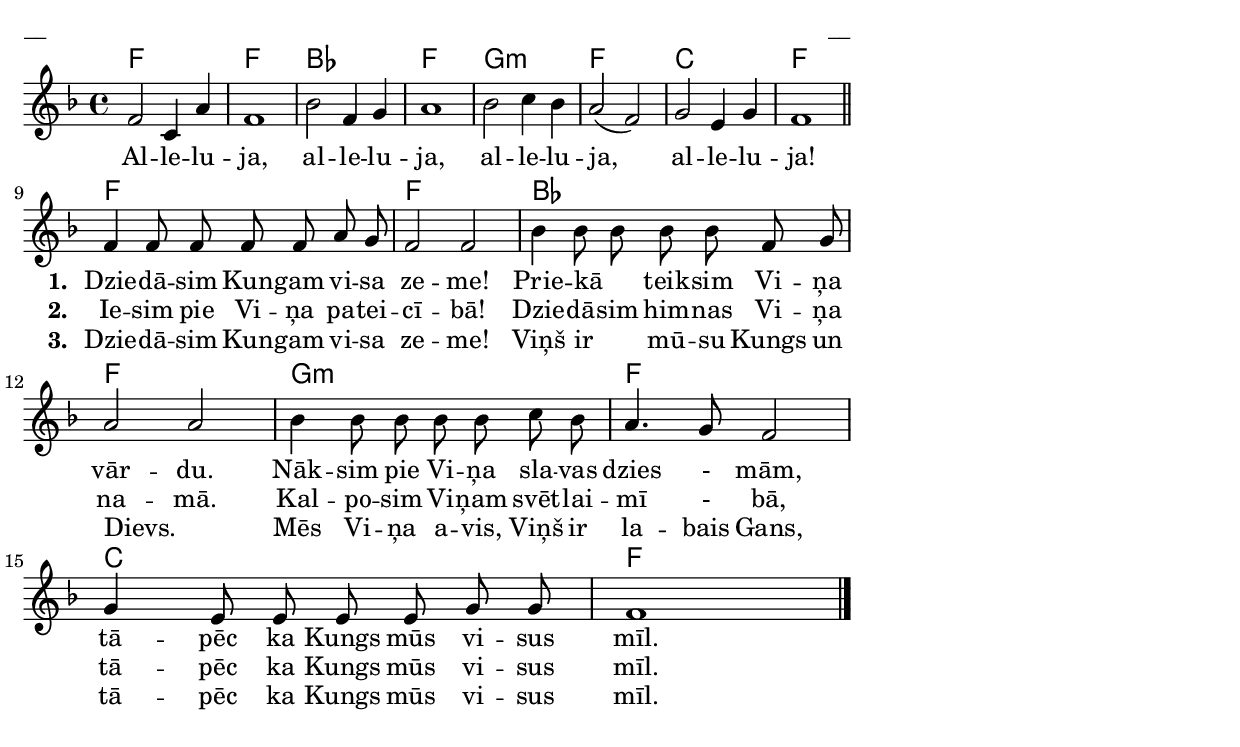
\version "2.13.18"

\paper {
line-width = 14\cm
left-margin = 0.4\cm
between-system-padding = 0.1\cm
between-system-space = 0.1\cm
}

\layout {
indent = #0
ragged-last = ##f
}

chordsA = \chordmode {
f1 f bes f g:min f c f
f1 f bes f g:min f c f
}

voiceA = \relative c' {
\clef "treble"
\key f \major
\time 4/4

f2 c4 a' | f1 | bes2 f4 g | a1 | bes2 c4 bes | a2 (f) | g e4 g | f1 \bar"||" \break
f4 f8 f f f a g | f2 f | bes4 bes8 bes bes bes f g | a2 a |
bes4 bes8 bes bes bes c bes | a4. g8 f2 | g4 e8 e e e g g | f1 \bar"|."
}

lyricA = \lyricmode {
Al -- le -- lu -- ja, al -- le -- lu -- ja, al -- le -- lu -- ja, al -- le -- lu -- ja!
\set stanza = "1. "
Dzie -- dā -- sim Kun -- gam vi -- sa ze -- me! Prie -- kā _ teik -- sim Vi -- ņa vār -- du.
Nāk -- sim pie Vi -- ņa sla -- vas dzies - mām, tā -- pēc ka Kungs mūs vi -- sus mīl.
}
lyricB = \lyricmode {
_ _ _ _ _ _ _ _ _ _ _ _ _ _ _ _ 
\set stanza = "2. "
Ie -- sim pie Vi -- ņa pa -- tei -- cī -- bā! Dzie -- dā -- sim him -- nas Vi -- ņa na -- mā.
Kal -- po -- sim Vi -- ņam svēt -- lai -- mī - bā, tā -- pēc ka Kungs mūs vi -- sus mīl.
}
lyricC = \lyricmode {
_ _ _ _ _ _ _ _ _ _ _ _ _ _ _ _ 
\set stanza = "3. "
Dzie -- dā -- sim Kun -- gam vi -- sa ze -- me! Viņš ir _ mū -- su Kungs un Dievs. _
Mēs Vi -- ņa a -- vis, Viņš ir la -- bais Gans, tā -- pēc ka Kungs mūs vi -- sus mīl.
}

fullScore = <<
\new ChordNames { \chordsA }
\new Staff {
<<
\new Voice = "voiceA" { \oneVoice \autoBeamOff \voiceA }
\lyricsto "voiceA" \new Lyrics \lyricA
\lyricsto "voiceA" \new Lyrics \lyricB
\lyricsto "voiceA" \new Lyrics \lyricC
>>
}
>>


\score {
\fullScore
\header { piece = "__" opus = "__" }
}
\markup { \with-color #(x11-color 'white) \sans \smaller "aaa" }
\score {
\unfoldRepeats
\fullScore
\midi {
\context { \Staff \remove "Staff_performer" }
\context { \Voice \consists "Staff_performer" }
}
}


